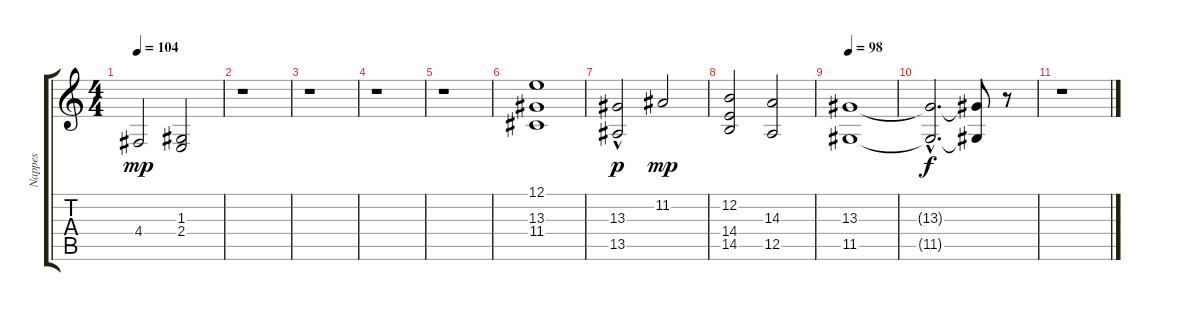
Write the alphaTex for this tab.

\track ("Nappes" "Nappes") {instrument stringensemble1}
\staff {score tabs}
\tuning (E4 B3 G3 D3 A2 E2) {hide}
\ts (4 4)
\tempo 104
\clef g2
\ks c
4.4.2{dy mp} (1.3 2.4).2 |
r.1 |
r.1 |
r.1 |
r.1 |
(12.1 13.3 11.4).1 |
(13.3 13.5{hac}).2{dy p} 11.2.2{dy mp} |
(12.2 14.4 14.5).2 (14.3 12.5).2 |
\tempo 98
(13.3 11.5).1 |
(13.3{hac t} 11.5{hac t}).2{d dy f} (13.3{t} 11.5{t}).8 r.8 |
r.1
